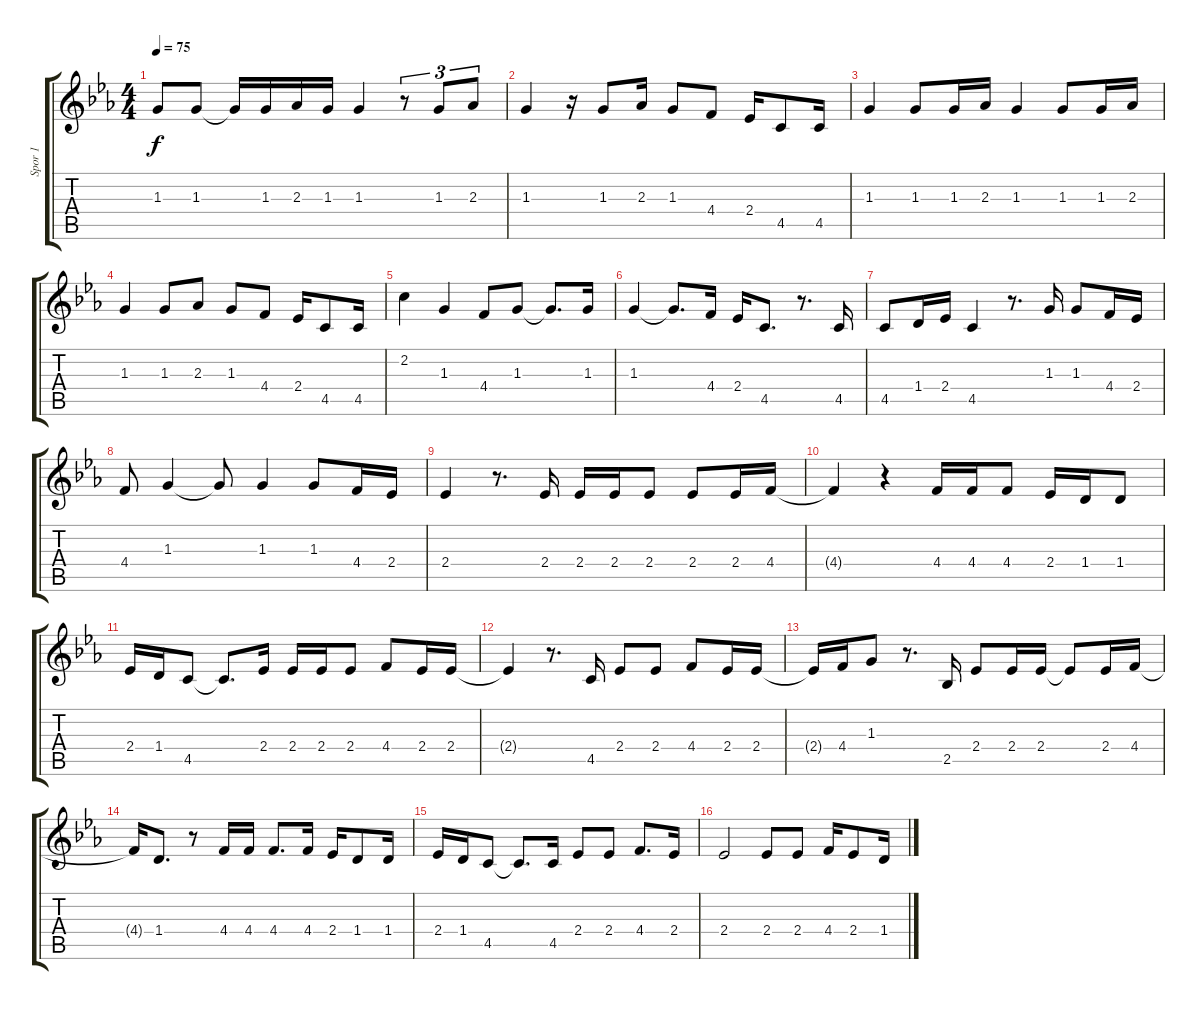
\track ("Spor 1" "Spor 1") {instrument acousticguitarnylon}
\staff {score tabs}
\tuning (Eb4 Bb3 Gb3 Db3 Ab2 Eb2) {hide}
\ts (4 4)
\tempo 75
\clef g2
\ks eb
1.3.8{dy f} 1.3.8 1.3{t}.16 1.3.16 2.3.16 1.3.16 1.3.4 r.8{tu (3 2)} 1.3.8{tu (3 2)} 2.3.8{tu (3 2)} |
1.3.4 r.16 1.3.8 2.3.16 1.3.8 4.4.8 2.4.16 4.5.8 4.5.16 |
1.3.4 1.3.8 1.3.16 2.3.16 1.3.4 1.3.8 1.3.16 2.3.16 |
1.3.4 1.3.8 2.3.8 1.3.8 4.4.8 2.4.16 4.5.8 4.5.16 |
2.2.4 1.3.4 4.4.8 1.3.8 1.3{t}.8{d} 1.3.16 |
1.3.4 1.3{t}.8{d} 4.4.16 2.4.16 4.5.8{d} r.8{d} 4.5.16 |
4.5.8 1.4.16 2.4.16 4.5.4 r.8{d} 1.3.16{beam split} 1.3.8{beam merge} 4.4.16 2.4.16 |
4.4.8 1.3.4 1.3{t}.8 1.3.4 1.3.8 4.4.16 2.4.16 |
2.4.4 r.8{d} 2.4.16 2.4.16 2.4.16 2.4.8 2.4.8 2.4.16 4.4.16 |
4.4{t}.4 r.4 4.4.16 4.4.16 4.4.8 2.4.16 1.4.16 1.4.8 |
2.4.16 1.4.16 4.5.8 4.5{t}.8{d} 2.4.16 2.4.16 2.4.16 2.4.8 4.4.8 2.4.16 2.4.16 |
2.4{t}.4 r.8{d} 4.5.16 2.4.8 2.4.8 4.4.8 2.4.16 2.4.16 |
2.4{t}.16 4.4.16 1.3.8 r.8{d} 2.5.16 2.4.8 2.4.16 2.4.16 2.4{t}.8 2.4.16 4.4.16 |
4.4{t}.16 1.4.8{d} r.8 4.4.16 4.4.16 4.4.8{d} 4.4.16 2.4.16 1.4.8 1.4.16 |
2.4.16 1.4.16 4.5.8 4.5{t}.8{d} 4.5.16 2.4.8 2.4.8 4.4.8{d} 2.4.16 |
2.4.2 2.4.8 2.4.8 4.4.16 2.4.8 1.4.16
